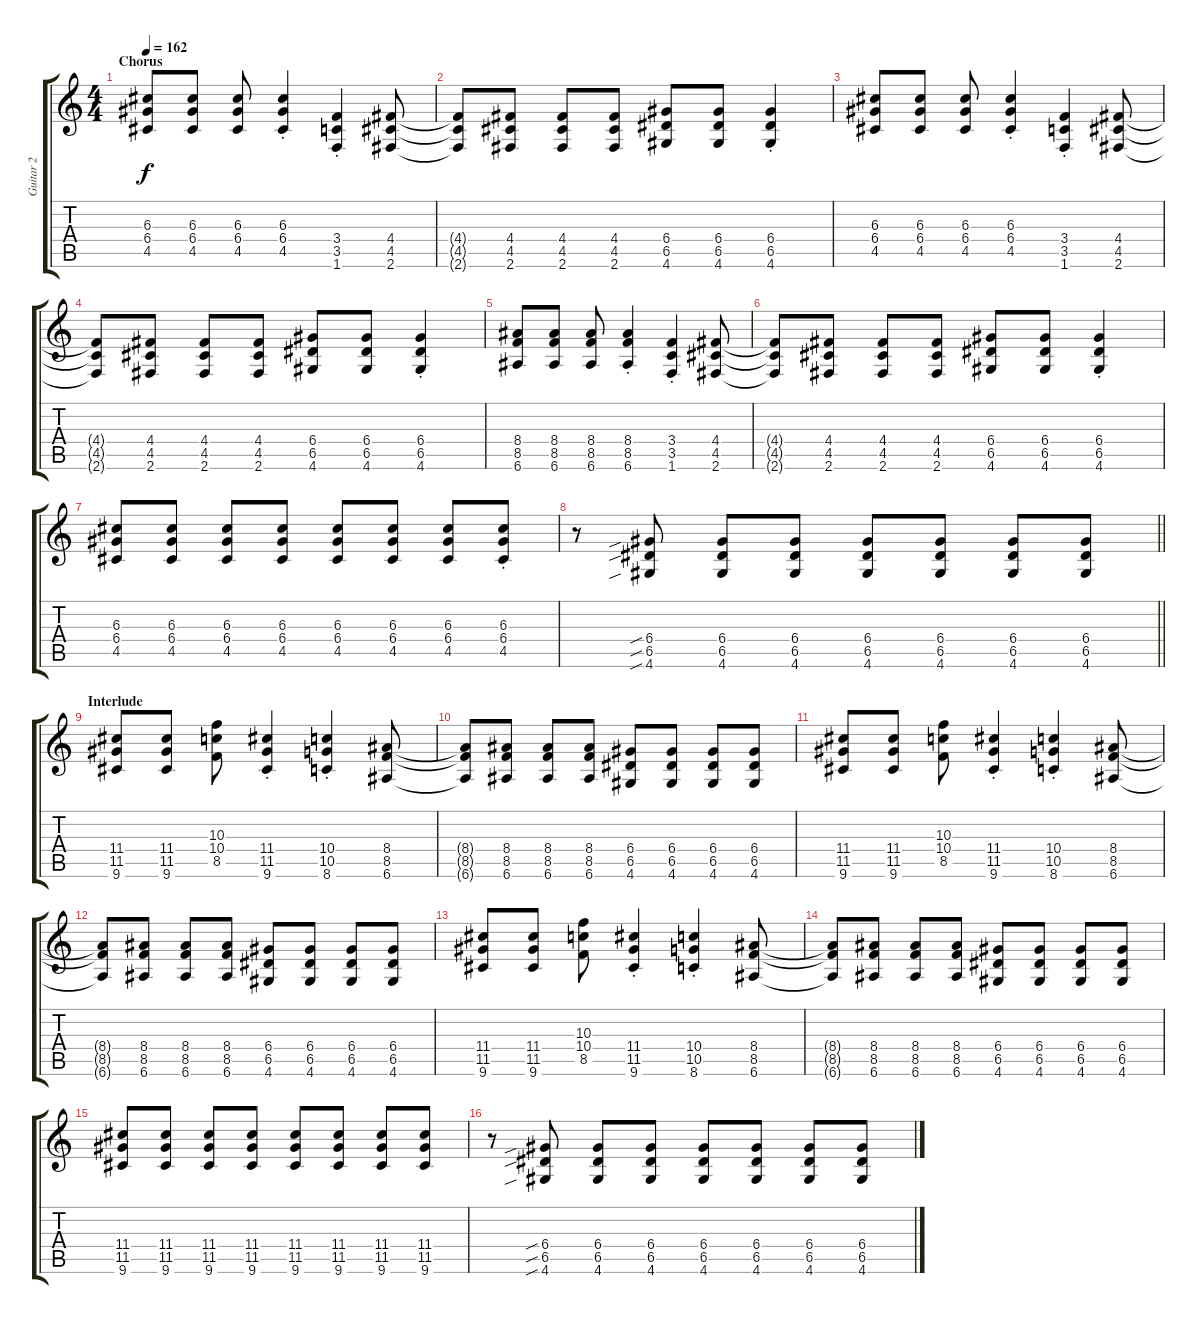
\track ("Guitar 2" "Guitar 2") {instrument overdrivenguitar}
\staff {score tabs}
\tuning (E4 B3 G3 D3 A2 E2) {hide}
\ts (4 4)
\section ("" "Chorus")
\tempo 162
\clef g2
\ks c
(6.3 6.4 4.5).8{dy f} (6.3 6.4 4.5).8 (6.3 6.4 4.5).8 (6.3{st} 6.4{st} 4.5{st}).4 (3.4{st} 3.5{st} 1.6{st}).4 (4.4 4.5 2.6).8 |
(4.4{t} 4.5{t} 2.6{t}).8 (4.4 4.5 2.6).8 (4.4 4.5 2.6).8 (4.4 4.5 2.6).8 (6.4 6.5 4.6).8 (6.4 6.5 4.6).8 (6.4{st} 6.5{st} 4.6{st}).4 |
(6.3 6.4 4.5).8 (6.3 6.4 4.5).8 (6.3 6.4 4.5).8 (6.3{st} 6.4{st} 4.5{st}).4 (3.4{st} 3.5{st} 1.6{st}).4 (4.4 4.5 2.6).8 |
(4.4{t} 4.5{t} 2.6{t}).8 (4.4 4.5 2.6).8 (4.4 4.5 2.6).8 (4.4 4.5 2.6).8 (6.4 6.5 4.6).8 (6.4 6.5 4.6).8 (6.4{st} 6.5{st} 4.6{st}).4 |
(8.4 8.5 6.6).8 (8.4 8.5 6.6).8 (8.4 8.5 6.6).8 (8.4{st} 8.5{st} 6.6{st}).4 (3.4{st} 3.5{st} 1.6{st}).4 (4.4 4.5 2.6).8 |
(4.4{t} 4.5{t} 2.6{t}).8 (4.4 4.5 2.6).8 (4.4 4.5 2.6).8 (4.4 4.5 2.6).8 (6.4 6.5 4.6).8 (6.4 6.5 4.6).8 (6.4{st} 6.5{st} 4.6{st}).4 |
(6.3 6.4 4.5).8 (6.3 6.4 4.5).8 (6.3 6.4 4.5).8 (6.3 6.4 4.5).8 (6.3 6.4 4.5).8 (6.3 6.4 4.5).8 (6.3 6.4 4.5).8 (6.3{st} 6.4{st} 4.5{st}).8 |
\barLineRight lightlight
r.8 (6.4{sib} 6.5{sib} 4.6{sib}).8 (6.4 6.5 4.6).8 (6.4 6.5 4.6).8 (6.4 6.5 4.6).8 (6.4 6.5 4.6).8 (6.4 6.5 4.6).8 (6.4 6.5 4.6).8 |
\section ("" "Interlude")
(11.4 11.5 9.6).8 (11.4 11.5 9.6).8 (10.3 10.4 8.5).8 (11.4{st} 11.5{st} 9.6{st}).4 (10.4{st} 10.5{st} 8.6{st}).4 (8.4 8.5 6.6).8 |
(8.4{t} 8.5{t} 6.6{t}).8 (8.4 8.5 6.6).8 (8.4 8.5 6.6).8 (8.4 8.5 6.6).8 (6.4 6.5 4.6).8 (6.4 6.5 4.6).8 (6.4 6.5 4.6).8 (6.4 6.5 4.6).8 |
(11.4 11.5 9.6).8 (11.4 11.5 9.6).8 (10.3 10.4 8.5).8 (11.4{st} 11.5{st} 9.6{st}).4 (10.4{st} 10.5{st} 8.6{st}).4 (8.4 8.5 6.6).8 |
(8.4{t} 8.5{t} 6.6{t}).8 (8.4 8.5 6.6).8 (8.4 8.5 6.6).8 (8.4 8.5 6.6).8 (6.4 6.5 4.6).8 (6.4 6.5 4.6).8 (6.4 6.5 4.6).8 (6.4 6.5 4.6).8 |
(11.4 11.5 9.6).8 (11.4 11.5 9.6).8 (10.3 10.4 8.5).8 (11.4{st} 11.5{st} 9.6{st}).4 (10.4{st} 10.5{st} 8.6{st}).4 (8.4 8.5 6.6).8 |
(8.4{t} 8.5{t} 6.6{t}).8 (8.4 8.5 6.6).8 (8.4 8.5 6.6).8 (8.4 8.5 6.6).8 (6.4 6.5 4.6).8 (6.4 6.5 4.6).8 (6.4 6.5 4.6).8 (6.4 6.5 4.6).8 |
(11.4 11.5 9.6).8 (11.4 11.5 9.6).8 (11.4 11.5 9.6).8 (11.4 11.5 9.6).8 (11.4 11.5 9.6).8 (11.4 11.5 9.6).8 (11.4 11.5 9.6).8 (11.4 11.5 9.6).8 |
r.8 (6.4{sib} 6.5{sib} 4.6{sib}).8 (6.4 6.5 4.6).8 (6.4 6.5 4.6).8 (6.4 6.5 4.6).8 (6.4 6.5 4.6).8 (6.4 6.5 4.6).8 (6.4 6.5 4.6).8
